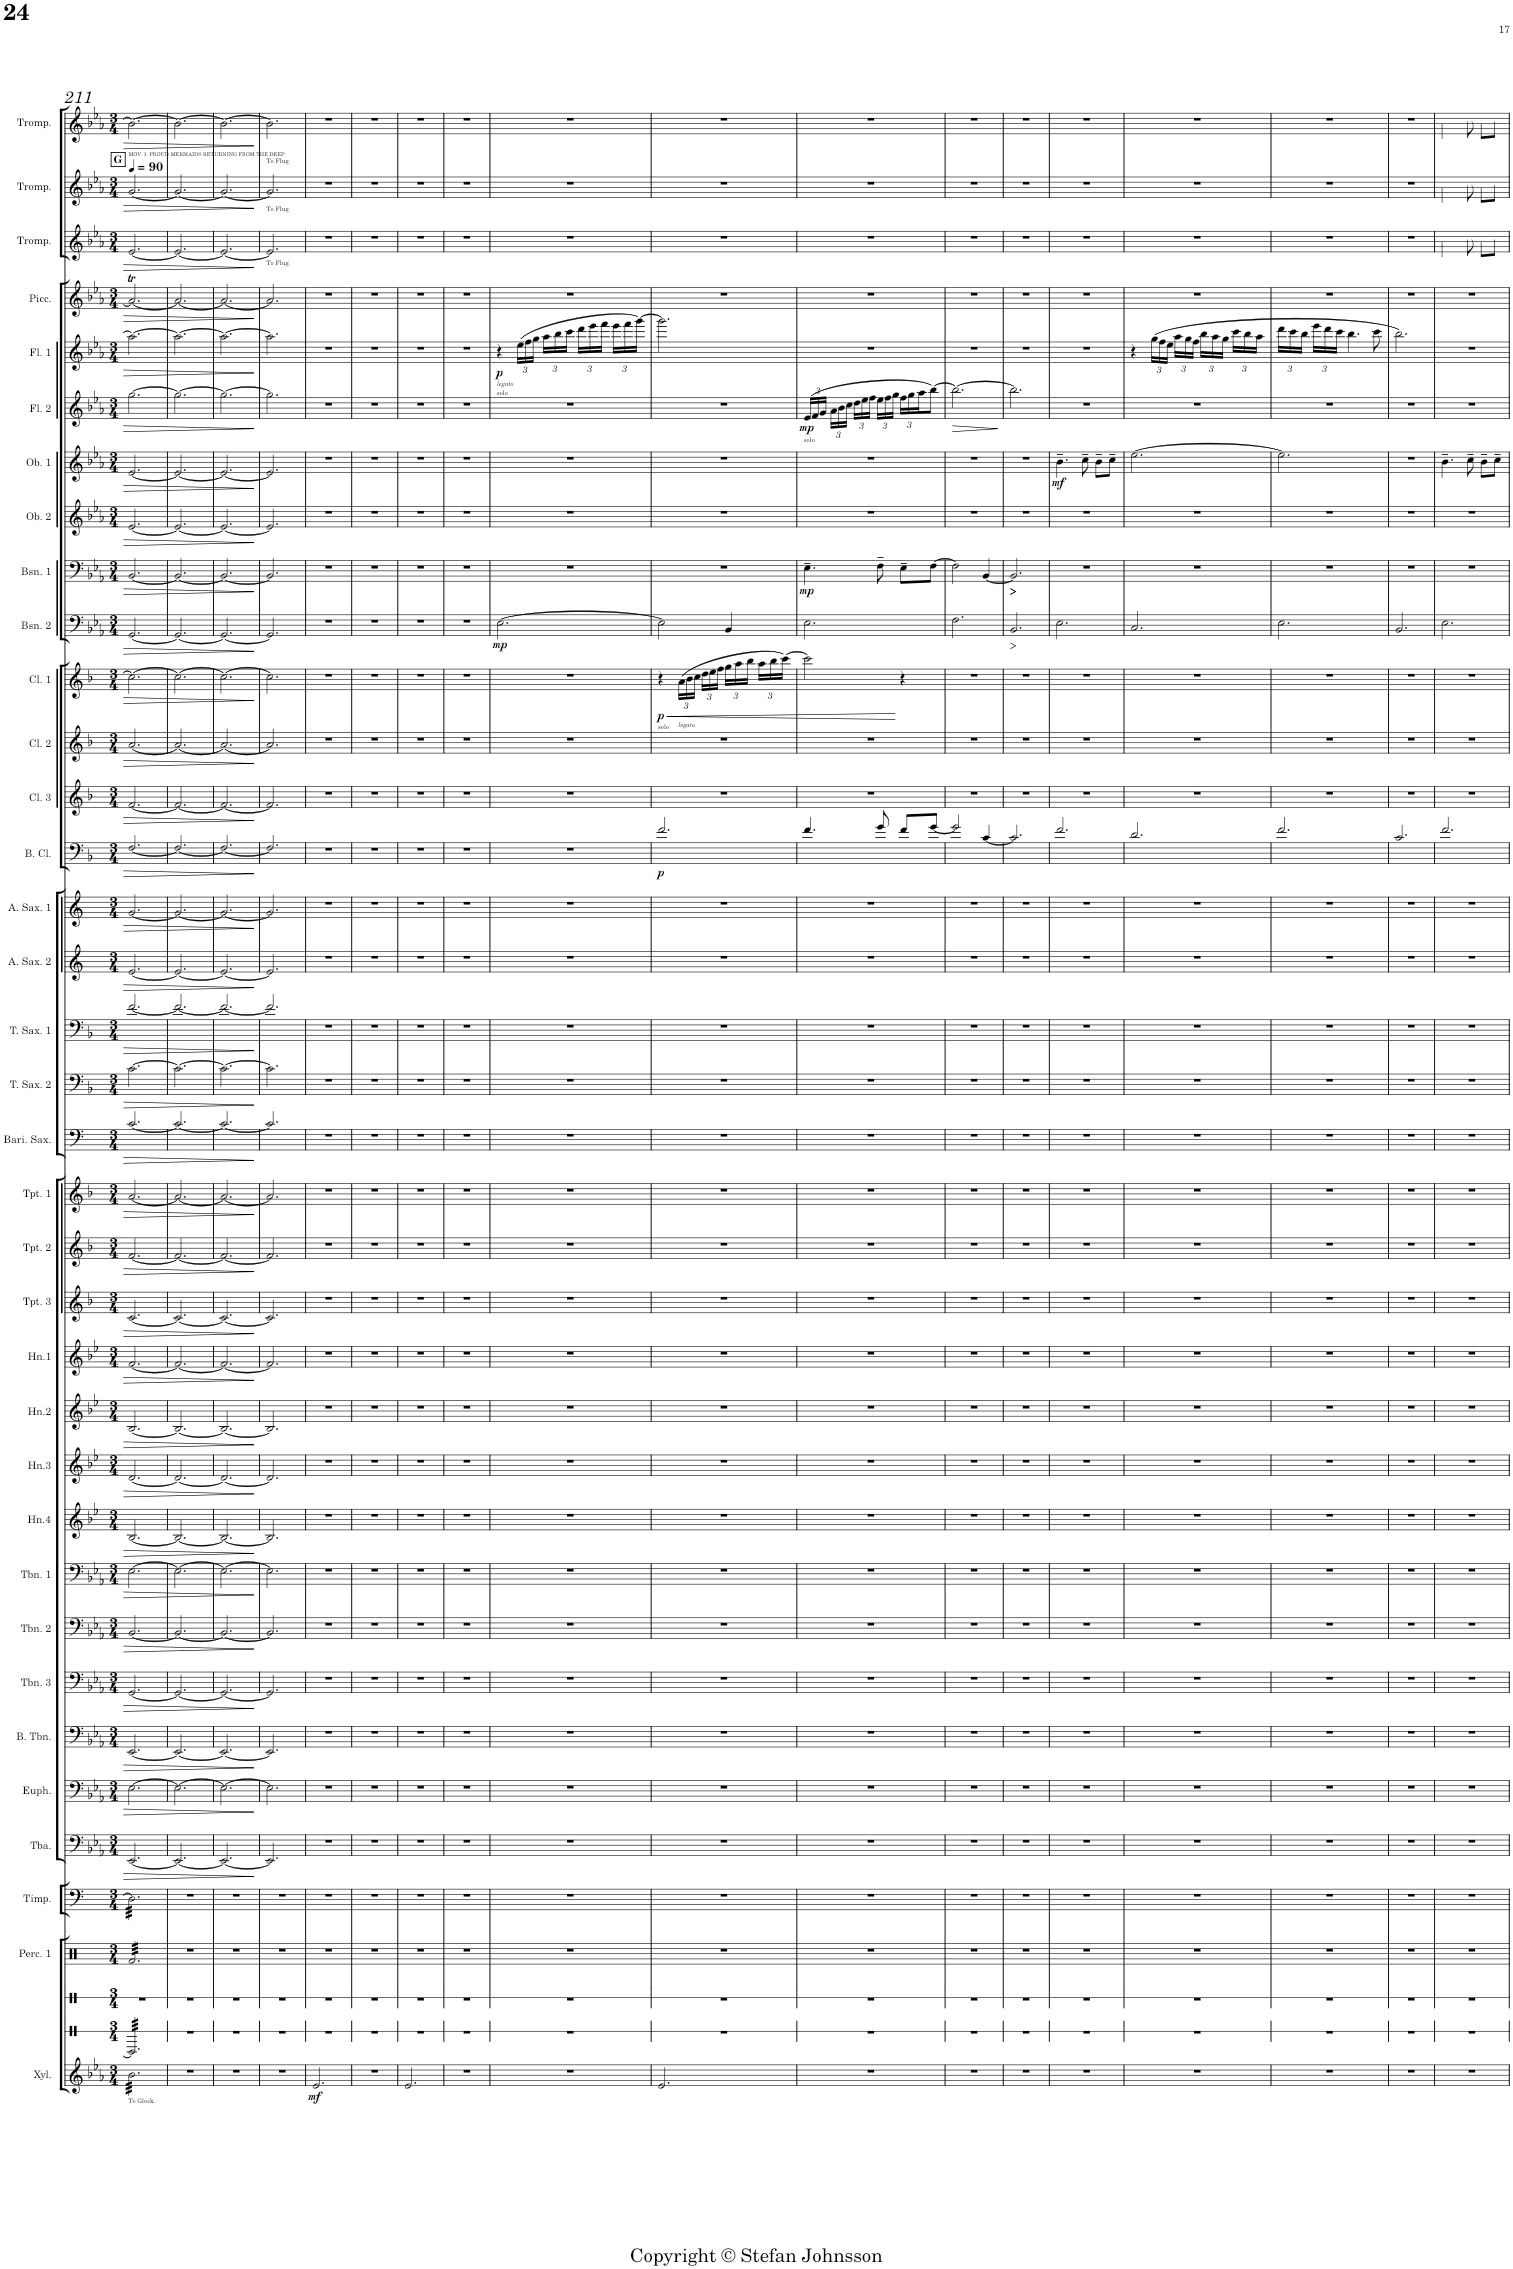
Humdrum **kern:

**kern	**dynam	**kern	**kern	**kern	**kern	**kern	**kern	**kern	**kern	**kern	**kern	**kern	**kern	**kern	**kern	**kern	**kern	**kern	**kern	**kern	**kern	**kern	**kern	**kern	**dynam	**kern	**kern	**kern	**dynam	**kern	**dynam	**kern	**dynam	**kern	**kern	**dynam	**kern	**dynam	**kern	**dynam	**kern	**kern	**kern	**kern
*part37	*part37	*part36	*part35	*part34	*part33	*part32	*part31	*part30	*part29	*part28	*part27	*part26	*part25	*part24	*part23	*part22	*part21	*part20	*part19	*part18	*part17	*part16	*part15	*part14	*part14	*part13	*part12	*part11	*part11	*part10	*part10	*part9	*part9	*part8	*part7	*part7	*part6	*part6	*part5	*part5	*part4	*part3	*part2	*part1
*staff37	*staff37	*staff36	*staff35	*staff34	*staff33	*staff32	*staff31	*staff30	*staff29	*staff28	*staff27	*staff26	*staff25	*staff24	*staff23	*staff22	*staff21	*staff20	*staff19	*staff18	*staff17	*staff16	*staff15	*staff14	*staff14	*staff13	*staff12	*staff11	*staff11	*staff10	*staff10	*staff9	*staff9	*staff8	*staff7	*staff7	*staff6	*staff6	*staff5	*staff5	*staff4	*staff3	*staff2	*staff1
*I"Percussion 4	*	*I"Tam-tam	*I"Bass Drum	*I"Percussion 1	*I"Timpani	*I"Tuba	*I"Euphonium	*I"Bass Trombone	*I"Trombone 3	*I"Trombone 2	*I"Trombone 1	*I"Horn 4 in F	*I"Horn 3 in F	*I"Horn 2 in F	*I"Horn 1 in F	*I"Trumpet in Bb 3	*I"Trumpet in Bb 2	*I"Trumpet in Bb 1	*I"Baritone Saxophone	*I"Tenor Saxophone 2	*I"Tenor Saxophone 1	*I"Alto Saxophone 2	*I"Alto Saxophone 1	*I"Bass Clarinet in Bb	*	*I"Clarinet in Bb 3	*I"Clarinet in Bb 2	*I"Clarinet in Bb 1	*	*I"Bassoon 2	*	*I"Bassoon 1	*	*I"Oboe 2	*I"Oboe 1	*	*I"Flute 2	*	*I"Flute 1	*	*I"Piccolo	*I"Solo Trumpet 3 in C	*I"Solo Trumpet 2 in C	*I"Solo Trumpet 1 in C
*I'Perc. 4	*	*I'T.-t.	*I'B. D.	*I'Perc. 1	*I'Timp.	*I'Tba.	*I'Euph.	*I'B. Tbn.	*I'Tbn. 3	*I'Tbn. 2	*I'Tbn. 1	*I'Hn.4	*I'Hn.3	*I'Hn.2	*I'Hn.1	*I'Tpt. 3	*I'Tpt. 2	*I'Tpt. 1	*I'Bari. Sax.	*I'T. Sax. 2	*I'T. Sax. 1	*I'A. Sax. 2	*I'A. Sax. 1	*I'B. Cl.	*	*I'Cl. 3	*I'Cl. 2	*I'Cl. 1	*	*I'Bsn. 2	*	*I'Bsn. 1	*	*I'Ob. 2	*I'Ob. 1	*	*I'Fl. 2	*	*I'Fl. 1	*	*I'Picc.	*	*	*
!!LO:PB:g=z
*clefG2	*	*clefX	*clefX	*clefX	*clefF4	*clefF4	*clefF4	*clefF4	*clefF4	*clefF4	*clefF4	*clefG2	*clefG2	*clefG2	*clefG2	*clefG2	*clefG2	*clefG2	*clefF4	*clefF4	*clefF4	*clefG2	*clefG2	*clefF4	*	*clefG2	*clefG2	*clefG2	*	*clefF4	*	*clefF4	*	*clefG2	*clefG2	*	*clefG2	*	*clefG2	*	*clefG2	*clefG2	*clefG2	*clefG2
*Trd-7c-12	*	*	*Trd1c2	*	*	*	*	*	*	*	*	*Trd4c7	*Trd4c7	*Trd4c7	*Trd4c7	*Trd1c2	*Trd1c2	*Trd1c2	*Trd12c21	*Trd8c14	*Trd8c14	*Trd5c9	*Trd5c9	*Trd8c14	*	*Trd1c2	*Trd1c2	*Trd1c2	*	*	*	*	*	*	*	*	*	*	*	*	*Trd-7c-12	*	*	*
*k[b-e-a-]	*	*k[]	*k[]	*k[]	*k[]	*k[b-e-a-]	*k[b-e-a-]	*k[b-e-a-]	*k[b-e-a-]	*k[b-e-a-]	*k[b-e-a-]	*k[b-e-]	*k[b-e-]	*k[b-e-]	*k[b-e-]	*k[b-]	*k[b-]	*k[b-]	*k[]	*k[b-]	*k[b-]	*k[]	*k[]	*k[b-]	*	*k[b-]	*k[b-]	*k[b-]	*	*k[b-e-a-]	*	*k[b-e-a-]	*	*k[b-e-a-]	*k[b-e-a-]	*	*k[b-e-a-]	*	*k[b-e-a-]	*	*k[b-e-a-]	*k[b-e-a-]	*k[b-e-a-]	*k[b-e-a-]
*E-:	*	*	*	*	*	*E-:	*E-:	*E-:	*E-:	*E-:	*E-:	*B-:	*B-:	*B-:	*B-:	*F:	*F:	*F:	*C:	*F:	*F:	*C:	*C:	*F:	*	*F:	*F:	*F:	*	*E-:	*	*E-:	*	*E-:	*E-:	*	*E-:	*	*E-:	*	*E-:	*E-:	*E-:	*E-:
*M3/4	*	*M3/4	*M3/4	*M3/4	*M3/4	*M3/4	*M3/4	*M3/4	*M3/4	*M3/4	*M3/4	*M3/4	*M3/4	*M3/4	*M3/4	*M3/4	*M3/4	*M3/4	*M3/4	*M3/4	*M3/4	*M3/4	*M3/4	*M3/4	*	*M3/4	*M3/4	*M3/4	*	*M3/4	*	*M3/4	*	*M3/4	*M3/4	*	*M3/4	*	*M3/4	*	*M3/4	*M3/4	*M3/4	*M3/4
*MM90	*	*MM90	*MM90	*MM90	*MM90	*MM90	*MM90	*MM90	*MM90	*MM90	*MM90	*MM90	*MM90	*MM90	*MM90	*MM90	*MM90	*MM90	*MM90	*MM90	*MM90	*MM90	*MM90	*MM90	*	*MM90	*MM90	*MM90	*	*MM90	*	*MM90	*	*MM90	*MM90	*	*MM90	*	*MM90	*	*MM90	*MM90	*MM90	*MM90
!!LO:REH:place=s1:b:B:cj:t=G
=211	=211	=211	=211	=211	=211	=211	=211	=211	=211	=211	=211	=211	=211	=211	=211	=211	=211	=211	=211	=211	=211	=211	=211	=211	=211	=211	=211	=211	=211	=211	=211	=211	=211	=211	=211	=211	=211	=211	=211	=211	=211	=211	=211	=211
!	!	!	!	!	!	!	!	!	!	!	!	!	!	!	!	!	!	!	!	!	!	!	!	!	!	!	!	!	!	!	!	!	!	!	!	!	!	!	!	!	!	!	!	!LO:TX:b:t=MOV. 3&colon; PROUD MERMAIDS RETURNING FROM THE DEEP
!LO:TX:b:t=To Glock.	!	!	!	!	!	!	!	!	!	!	!	!	!	!	!	!	!	!	!	!	!	!	!	!	!	!	!	!	!	!	!	!	!	!	!	!	!	!	!	!	!	!	!	!
*tremolo	*	*	*	*	*	*	*	*	*	*	*	*	*	*	*	*	*	*	*	*	*	*	*	*	*	*	*	*	*	*	*	*	*	*	*	*	*	*	*	*	*	*	*	*
*	*	*tremolo	*	*	*	*	*	*	*	*	*	*	*	*	*	*	*	*	*	*	*	*	*	*	*	*	*	*	*	*	*	*	*	*	*	*	*	*	*	*	*	*	*	*
*	*	*	*	*tremolo	*	*	*	*	*	*	*	*	*	*	*	*	*	*	*	*	*	*	*	*	*	*	*	*	*	*	*	*	*	*	*	*	*	*	*	*	*	*	*	*
*	*	*	*	*	*tremolo	*	*	*	*	*	*	*	*	*	*	*	*	*	*	*	*	*	*	*	*	*	*	*	*	*	*	*	*	*	*	*	*	*	*	*	*	*	*	*
32b-\LLL	.	32e/]LLL	2.r	32f/LLL	32D\]LLL	[<2.EE-/	[>2.E-\	[<2.EE-/	[<2.GG/	[<2.BB-/	[>2.E-\	[<2.B-/	[<2.d/	[<2.B-/	[<2.f/	[<2.c/	[<2.f/	[<2.a/	[<2.c/	[>2.c\	[<2.f/	[<2.e/	[<2.g/	[<2.F/	.	[<2.f/	[<2.a/	2.cc\_	.	[<2.GG/	.	[<2.BB-/	.	[<2.e-/	[<2.e-/	.	[>2.gg\	.	2.aa#\_	.	2.a#t/_	[<2.e-/	[<2.g/	2.b-\_
32b-\	.	32e/	.	32f/	32D\	.	.	.	.	.	.	.	.	.	.	.	.	.	.	.	.	.	.	.	.	.	.	.	.	.	.	.	.	.	.	.	.	.	.	.	.	.	.	.
32b-\	.	32e/	.	32f/	32D\	.	.	.	.	.	.	.	.	.	.	.	.	.	.	.	.	.	.	.	.	.	.	.	.	.	.	.	.	.	.	.	.	.	.	.	.	.	.	.
32b-\	.	32e/	.	32f/	32D\	.	.	.	.	.	.	.	.	.	.	.	.	.	.	.	.	.	.	.	.	.	.	.	.	.	.	.	.	.	.	.	.	.	.	.	.	.	.	.
32b-\	.	32e/	.	32f/	32D\	.	.	.	.	.	.	.	.	.	.	.	.	.	.	.	.	.	.	.	.	.	.	.	.	.	.	.	.	.	.	.	.	.	.	.	.	.	.	.
32b-\	.	32e/	.	32f/	32D\	.	.	.	.	.	.	.	.	.	.	.	.	.	.	.	.	.	.	.	.	.	.	.	.	.	.	.	.	.	.	.	.	.	.	.	.	.	.	.
32b-\	.	32e/	.	32f/	32D\	.	.	.	.	.	.	.	.	.	.	.	.	.	.	.	.	.	.	.	.	.	.	.	.	.	.	.	.	.	.	.	.	.	.	.	.	.	.	.
32b-\	.	32e/	.	32f/	32D\	.	.	.	.	.	.	.	.	.	.	.	.	.	.	.	.	.	.	.	.	.	.	.	.	.	.	.	.	.	.	.	.	.	.	.	.	.	.	.
32b-\	.	32e/	.	32f/	32D\	.	.	.	.	.	.	.	.	.	.	.	.	.	.	.	.	.	.	.	.	.	.	.	.	.	.	.	.	.	.	.	.	.	.	.	.	.	.	.
32b-\	.	32e/	.	32f/	32D\	.	.	.	.	.	.	.	.	.	.	.	.	.	.	.	.	.	.	.	.	.	.	.	.	.	.	.	.	.	.	.	.	.	.	.	.	.	.	.
32b-\	.	32e/	.	32f/	32D\	.	.	.	.	.	.	.	.	.	.	.	.	.	.	.	.	.	.	.	.	.	.	.	.	.	.	.	.	.	.	.	.	.	.	.	.	.	.	.
32b-\	.	32e/	.	32f/	32D\	.	.	.	.	.	.	.	.	.	.	.	.	.	.	.	.	.	.	.	.	.	.	.	.	.	.	.	.	.	.	.	.	.	.	.	.	.	.	.
32b-\	.	32e/	.	32f/	32D\	.	.	.	.	.	.	.	.	.	.	.	.	.	.	.	.	.	.	.	.	.	.	.	.	.	.	.	.	.	.	.	.	.	.	.	.	.	.	.
32b-\	.	32e/	.	32f/	32D\	.	.	.	.	.	.	.	.	.	.	.	.	.	.	.	.	.	.	.	.	.	.	.	.	.	.	.	.	.	.	.	.	.	.	.	.	.	.	.
32b-\	.	32e/	.	32f/	32D\	.	.	.	.	.	.	.	.	.	.	.	.	.	.	.	.	.	.	.	.	.	.	.	.	.	.	.	.	.	.	.	.	.	.	.	.	.	.	.
32b-\	.	32e/	.	32f/	32D\	.	.	.	.	.	.	.	.	.	.	.	.	.	.	.	.	.	.	.	.	.	.	.	.	.	.	.	.	.	.	.	.	.	.	.	.	.	.	.
32b-\	.	32e/	.	32f/	32D\	.	.	.	.	.	.	.	.	.	.	.	.	.	.	.	.	.	.	.	.	.	.	.	.	.	.	.	.	.	.	.	.	.	.	.	.	.	.	.
32b-\	.	32e/	.	32f/	32D\	.	.	.	.	.	.	.	.	.	.	.	.	.	.	.	.	.	.	.	.	.	.	.	.	.	.	.	.	.	.	.	.	.	.	.	.	.	.	.
32b-\	.	32e/	.	32f/	32D\	.	.	.	.	.	.	.	.	.	.	.	.	.	.	.	.	.	.	.	.	.	.	.	.	.	.	.	.	.	.	.	.	.	.	.	.	.	.	.
32b-\	.	32e/	.	32f/	32D\	.	.	.	.	.	.	.	.	.	.	.	.	.	.	.	.	.	.	.	.	.	.	.	.	.	.	.	.	.	.	.	.	.	.	.	.	.	.	.
32b-\	.	32e/	.	32f/	32D\	.	.	.	.	.	.	.	.	.	.	.	.	.	.	.	.	.	.	.	.	.	.	.	.	.	.	.	.	.	.	.	.	.	.	.	.	.	.	.
32b-\	.	32e/	.	32f/	32D\	.	.	.	.	.	.	.	.	.	.	.	.	.	.	.	.	.	.	.	.	.	.	.	.	.	.	.	.	.	.	.	.	.	.	.	.	.	.	.
32b-\	.	32e/	.	32f/	32D\	.	.	.	.	.	.	.	.	.	.	.	.	.	.	.	.	.	.	.	.	.	.	.	.	.	.	.	.	.	.	.	.	.	.	.	.	.	.	.
32b-\JJJ	.	32e/JJJ	.	32f/JJJ	32D\JJJ	.	.	.	.	.	.	.	.	.	.	.	.	.	.	.	.	.	.	.	.	.	.	.	.	.	.	.	.	.	.	.	.	.	.	.	.	.	.	.
*	*	*	*	*	*Xtremolo	*	*	*	*	*	*	*	*	*	*	*	*	*	*	*	*	*	*	*	*	*	*	*	*	*	*	*	*	*	*	*	*	*	*	*	*	*	*	*
*	*	*	*	*Xtremolo	*	*	*	*	*	*	*	*	*	*	*	*	*	*	*	*	*	*	*	*	*	*	*	*	*	*	*	*	*	*	*	*	*	*	*	*	*	*	*	*
*	*	*Xtremolo	*	*	*	*	*	*	*	*	*	*	*	*	*	*	*	*	*	*	*	*	*	*	*	*	*	*	*	*	*	*	*	*	*	*	*	*	*	*	*	*	*	*
*Xtremolo	*	*	*	*	*	*	*	*	*	*	*	*	*	*	*	*	*	*	*	*	*	*	*	*	*	*	*	*	*	*	*	*	*	*	*	*	*	*	*	*	*	*	*	*
=212	=212	=212	=212	=212	=212	=212	=212	=212	=212	=212	=212	=212	=212	=212	=212	=212	=212	=212	=212	=212	=212	=212	=212	=212	=212	=212	=212	=212	=212	=212	=212	=212	=212	=212	=212	=212	=212	=212	=212	=212	=212	=212	=212	=212
2.r	.	2.r	2.r	2.r	2.r	2.EE-/_	2.E-\_	2.EE-/_	2.GG/_	2.BB-/_	2.E-\_	2.B-/_	2.d/_	2.B-/_	2.f/_	2.c/_	2.f/_	2.a/_	2.c/_	2.c\_	2.f/_	2.e/_	2.g/_	2.F/_	.	2.f/_	2.a/_	2.cc\_	.	2.GG/_	.	2.BB-/_	.	2.e-/_	2.e-/_	.	2.gg\_	.	2.aa#\_	.	2.a#/_	2.e-/_	2.g/_	2.b-\_
=213	=213	=213	=213	=213	=213	=213	=213	=213	=213	=213	=213	=213	=213	=213	=213	=213	=213	=213	=213	=213	=213	=213	=213	=213	=213	=213	=213	=213	=213	=213	=213	=213	=213	=213	=213	=213	=213	=213	=213	=213	=213	=213	=213	=213
2.r	.	2.r	2.r	2.r	2.r	2.EE-/_	2.E-\_	2.EE-/_	2.GG/_	2.BB-/_	2.E-\_	2.B-/_	2.d/_	2.B-/_	2.f/_	2.c/_	2.f/_	2.a/_	2.c/_	2.c\_	2.f/_	2.e/_	2.g/_	2.F/_	.	2.f/_	2.a/_	2.cc\_	.	2.GG/_	.	2.BB-/_	.	2.e-/_	2.e-/_	.	2.gg\_	.	2.aa#\_	.	2.a#/_	2.e-/_	2.g/_	2.b-\_
=214	=214	=214	=214	=214	=214	=214	=214	=214	=214	=214	=214	=214	=214	=214	=214	=214	=214	=214	=214	=214	=214	=214	=214	=214	=214	=214	=214	=214	=214	=214	=214	=214	=214	=214	=214	=214	=214	=214	=214	=214	=214	=214	=214	=214
!	!	!	!	!	!	!	!	!	!	!	!	!	!	!	!	!	!	!	!	!	!	!	!	!	!	!	!	!	!	!	!	!	!	!	!	!	!	!	!	!	!	!	!	!LO:TX:b:t=To Flug.
!	!	!	!	!	!	!	!	!	!	!	!	!	!	!	!	!	!	!	!	!	!	!	!	!	!	!	!	!	!	!	!	!	!	!	!	!	!	!	!	!	!	!	!LO:TX:b:t=To Flug.	!
!	!	!	!	!	!	!	!	!	!	!	!	!	!	!	!	!	!	!	!	!	!	!	!	!	!	!	!	!	!	!	!	!	!	!	!	!	!	!	!	!	!	!LO:TX:b:t=To Flug.	!	!
2.r	.	2.r	2.r	2.r	2.r	2.EE-/]	2.E-\]	2.EE-/]	2.GG/]	2.BB-/]	2.E-\]	2.B-/]	2.d/]	2.B-/]	2.f/]	2.c/]	2.f/]	2.a/]	2.c/]	2.c\]	2.f/]	2.e/]	2.g/]	2.F/]	.	2.f/]	2.a/]	2.cc\]	.	2.GG/]	.	2.BB-/]	.	2.e-/]	2.e-/]	.	2.gg\]	.	2.aa#\]	.	2.a#/]	2.e-/]	2.g/]	2.b-\]
=215	=215	=215	=215	=215	=215	=215	=215	=215	=215	=215	=215	=215	=215	=215	=215	=215	=215	=215	=215	=215	=215	=215	=215	=215	=215	=215	=215	=215	=215	=215	=215	=215	=215	=215	=215	=215	=215	=215	=215	=215	=215	=215	=215	=215
!	!LO:DY:b	!	!	!	!	!	!	!	!	!	!	!	!	!	!	!	!	!	!	!	!	!	!	!	!	!	!	!	!	!	!	!	!	!	!	!	!	!	!	!	!	!	!	!
2.e-/	mf	2.r	2.r	2.r	2.r	2.r	2.r	2.r	2.r	2.r	2.r	2.r	2.r	2.r	2.r	2.r	2.r	2.r	2.r	2.r	2.r	2.r	2.r	2.r	.	2.r	2.r	2.r	.	2.r	.	2.r	.	2.r	2.r	.	2.r	.	2.r	.	2.r	2.r	2.r	2.r
=216	=216	=216	=216	=216	=216	=216	=216	=216	=216	=216	=216	=216	=216	=216	=216	=216	=216	=216	=216	=216	=216	=216	=216	=216	=216	=216	=216	=216	=216	=216	=216	=216	=216	=216	=216	=216	=216	=216	=216	=216	=216	=216	=216	=216
2.r	.	2.r	2.r	2.r	2.r	2.r	2.r	2.r	2.r	2.r	2.r	2.r	2.r	2.r	2.r	2.r	2.r	2.r	2.r	2.r	2.r	2.r	2.r	2.r	.	2.r	2.r	2.r	.	2.r	.	2.r	.	2.r	2.r	.	2.r	.	2.r	.	2.r	2.r	2.r	2.r
=217	=217	=217	=217	=217	=217	=217	=217	=217	=217	=217	=217	=217	=217	=217	=217	=217	=217	=217	=217	=217	=217	=217	=217	=217	=217	=217	=217	=217	=217	=217	=217	=217	=217	=217	=217	=217	=217	=217	=217	=217	=217	=217	=217	=217
2.e-/	.	2.r	2.r	2.r	2.r	2.r	2.r	2.r	2.r	2.r	2.r	2.r	2.r	2.r	2.r	2.r	2.r	2.r	2.r	2.r	2.r	2.r	2.r	2.r	.	2.r	2.r	2.r	.	2.r	.	2.r	.	2.r	2.r	.	2.r	.	2.r	.	2.r	2.r	2.r	2.r
=218	=218	=218	=218	=218	=218	=218	=218	=218	=218	=218	=218	=218	=218	=218	=218	=218	=218	=218	=218	=218	=218	=218	=218	=218	=218	=218	=218	=218	=218	=218	=218	=218	=218	=218	=218	=218	=218	=218	=218	=218	=218	=218	=218	=218
2.r	.	2.r	2.r	2.r	2.r	2.r	2.r	2.r	2.r	2.r	2.r	2.r	2.r	2.r	2.r	2.r	2.r	2.r	2.r	2.r	2.r	2.r	2.r	2.r	.	2.r	2.r	2.r	.	2.r	.	2.r	.	2.r	2.r	.	2.r	.	2.r	.	2.r	2.r	2.r	2.r
=219	=219	=219	=219	=219	=219	=219	=219	=219	=219	=219	=219	=219	=219	=219	=219	=219	=219	=219	=219	=219	=219	=219	=219	=219	=219	=219	=219	=219	=219	=219	=219	=219	=219	=219	=219	=219	=219	=219	=219	=219	=219	=219	=219	=219
!	!	!	!	!	!	!	!	!	!	!	!	!	!	!	!	!	!	!	!	!	!	!	!	!	!	!	!	!	!	!	!	!	!	!	!	!	!	!	!LO:TX:b:i:t=legato	!	!	!	!	!
!	!	!	!	!	!	!	!	!	!	!	!	!	!	!	!	!	!	!	!	!	!	!	!	!	!	!	!	!	!	!	!	!	!	!	!	!	!	!	!LO:TX:b:t=solo	!	!	!	!	!
!	!	!	!	!	!	!	!	!	!	!	!	!	!	!	!	!	!	!	!	!	!	!	!	!	!	!	!	!	!	!	!LO:DY:b	!	!	!	!	!	!	!	!	!LO:DY:b	!	!	!	!
2.r	.	2.r	2.r	2.r	2.r	2.r	2.r	2.r	2.r	2.r	2.r	2.r	2.r	2.r	2.r	2.r	2.r	2.r	2.r	2.r	2.r	2.r	2.r	2.r	.	2.r	2.r	2.r	.	[>2.E-\	mp	2.r	.	2.r	2.r	.	2.r	.	4r	p	2.r	2.r	2.r	2.r
*	*	*	*	*	*	*	*	*	*	*	*	*	*	*	*	*	*	*	*	*	*	*	*	*	*	*	*	*	*	*	*	*	*	*	*	*	*	*	*Xbrackettup	*	*	*	*	*
.	.	.	.	.	.	.	.	.	.	.	.	.	.	.	.	.	.	.	.	.	.	.	.	.	.	.	.	.	.	.	.	.	.	.	.	.	.	.	(24ee-\LL	.	.	.	.	.
.	.	.	.	.	.	.	.	.	.	.	.	.	.	.	.	.	.	.	.	.	.	.	.	.	.	.	.	.	.	.	.	.	.	.	.	.	.	.	24ff\	.	.	.	.	.
.	.	.	.	.	.	.	.	.	.	.	.	.	.	.	.	.	.	.	.	.	.	.	.	.	.	.	.	.	.	.	.	.	.	.	.	.	.	.	24gg\JJ	.	.	.	.	.
.	.	.	.	.	.	.	.	.	.	.	.	.	.	.	.	.	.	.	.	.	.	.	.	.	.	.	.	.	.	.	.	.	.	.	.	.	.	.	24aa-\LL	.	.	.	.	.
.	.	.	.	.	.	.	.	.	.	.	.	.	.	.	.	.	.	.	.	.	.	.	.	.	.	.	.	.	.	.	.	.	.	.	.	.	.	.	24bb-\	.	.	.	.	.
.	.	.	.	.	.	.	.	.	.	.	.	.	.	.	.	.	.	.	.	.	.	.	.	.	.	.	.	.	.	.	.	.	.	.	.	.	.	.	24ccc\JJ	.	.	.	.	.
.	.	.	.	.	.	.	.	.	.	.	.	.	.	.	.	.	.	.	.	.	.	.	.	.	.	.	.	.	.	.	.	.	.	.	.	.	.	.	24ddd\LL	.	.	.	.	.
.	.	.	.	.	.	.	.	.	.	.	.	.	.	.	.	.	.	.	.	.	.	.	.	.	.	.	.	.	.	.	.	.	.	.	.	.	.	.	24eee-\	.	.	.	.	.
.	.	.	.	.	.	.	.	.	.	.	.	.	.	.	.	.	.	.	.	.	.	.	.	.	.	.	.	.	.	.	.	.	.	.	.	.	.	.	24fff\JJ	.	.	.	.	.
.	.	.	.	.	.	.	.	.	.	.	.	.	.	.	.	.	.	.	.	.	.	.	.	.	.	.	.	.	.	.	.	.	.	.	.	.	.	.	24eee-\LL	.	.	.	.	.
.	.	.	.	.	.	.	.	.	.	.	.	.	.	.	.	.	.	.	.	.	.	.	.	.	.	.	.	.	.	.	.	.	.	.	.	.	.	.	24fff\	.	.	.	.	.
.	.	.	.	.	.	.	.	.	.	.	.	.	.	.	.	.	.	.	.	.	.	.	.	.	.	.	.	.	.	.	.	.	.	.	.	.	.	.	[>24ggg\JJ)	.	.	.	.	.
=220	=220	=220	=220	=220	=220	=220	=220	=220	=220	=220	=220	=220	=220	=220	=220	=220	=220	=220	=220	=220	=220	=220	=220	=220	=220	=220	=220	=220	=220	=220	=220	=220	=220	=220	=220	=220	=220	=220	=220	=220	=220	=220	=220	=220
!	!	!	!	!	!	!	!	!	!	!	!	!	!	!	!	!	!	!	!	!	!	!	!	!	!	!	!	!LO:TX:b:t=solo	!	!	!	!	!	!	!	!	!	!	!	!	!	!	!	!
!	!	!	!	!	!	!	!	!	!	!	!	!	!	!	!	!	!	!	!	!	!	!	!	!	!LO:DY:b	!	!	!	!LO:DY:b	!	!	!	!	!	!	!	!	!	!	!	!	!	!	!
2.e-/	.	2.r	2.r	2.r	2.r	2.r	2.r	2.r	2.r	2.r	2.r	2.r	2.r	2.r	2.r	2.r	2.r	2.r	2.r	2.r	2.r	2.r	2.r	2.f/	p	2.r	2.r	4r	p	2E-\]	.	2.r	.	2.r	2.r	.	2.r	.	2.ggg\]	.	2.r	2.r	2.r	2.r
*	*	*	*	*	*	*	*	*	*	*	*	*	*	*	*	*	*	*	*	*	*	*	*	*	*	*	*	*Xbrackettup	*	*	*	*	*	*	*	*	*	*	*	*	*	*	*	*
!	!	!	!	!	!	!	!	!	!	!	!	!	!	!	!	!	!	!	!	!	!	!	!	!	!	!	!	!LO:TX:b:i:t=legato	!	!	!	!	!	!	!	!	!	!	!	!	!	!	!	!
.	.	.	.	.	.	.	.	.	.	.	.	.	.	.	.	.	.	.	.	.	.	.	.	.	.	.	.	(24a\LL	.	.	.	.	.	.	.	.	.	.	.	.	.	.	.	.
.	.	.	.	.	.	.	.	.	.	.	.	.	.	.	.	.	.	.	.	.	.	.	.	.	.	.	.	24b-\	.	.	.	.	.	.	.	.	.	.	.	.	.	.	.	.
.	.	.	.	.	.	.	.	.	.	.	.	.	.	.	.	.	.	.	.	.	.	.	.	.	.	.	.	24cc\JJ	.	.	.	.	.	.	.	.	.	.	.	.	.	.	.	.
.	.	.	.	.	.	.	.	.	.	.	.	.	.	.	.	.	.	.	.	.	.	.	.	.	.	.	.	24dd\LL	.	.	.	.	.	.	.	.	.	.	.	.	.	.	.	.
.	.	.	.	.	.	.	.	.	.	.	.	.	.	.	.	.	.	.	.	.	.	.	.	.	.	.	.	24ee\	.	.	.	.	.	.	.	.	.	.	.	.	.	.	.	.
.	.	.	.	.	.	.	.	.	.	.	.	.	.	.	.	.	.	.	.	.	.	.	.	.	.	.	.	24ff\JJ	.	.	.	.	.	.	.	.	.	.	.	.	.	.	.	.
.	.	.	.	.	.	.	.	.	.	.	.	.	.	.	.	.	.	.	.	.	.	.	.	.	.	.	.	24gg\LL	.	4BB-/	.	.	.	.	.	.	.	.	.	.	.	.	.	.
.	.	.	.	.	.	.	.	.	.	.	.	.	.	.	.	.	.	.	.	.	.	.	.	.	.	.	.	24aa\	.	.	.	.	.	.	.	.	.	.	.	.	.	.	.	.
.	.	.	.	.	.	.	.	.	.	.	.	.	.	.	.	.	.	.	.	.	.	.	.	.	.	.	.	24bb-\JJ	.	.	.	.	.	.	.	.	.	.	.	.	.	.	.	.
.	.	.	.	.	.	.	.	.	.	.	.	.	.	.	.	.	.	.	.	.	.	.	.	.	.	.	.	24aa\LL	.	.	.	.	.	.	.	.	.	.	.	.	.	.	.	.
.	.	.	.	.	.	.	.	.	.	.	.	.	.	.	.	.	.	.	.	.	.	.	.	.	.	.	.	24bb-\	.	.	.	.	.	.	.	.	.	.	.	.	.	.	.	.
.	.	.	.	.	.	.	.	.	.	.	.	.	.	.	.	.	.	.	.	.	.	.	.	.	.	.	.	[>24ccc\JJ)	.	.	.	.	.	.	.	.	.	.	.	.	.	.	.	.
=221	=221	=221	=221	=221	=221	=221	=221	=221	=221	=221	=221	=221	=221	=221	=221	=221	=221	=221	=221	=221	=221	=221	=221	=221	=221	=221	=221	=221	=221	=221	=221	=221	=221	=221	=221	=221	=221	=221	=221	=221	=221	=221	=221	=221
*	*	*	*	*	*	*	*	*	*	*	*	*	*	*	*	*	*	*	*	*	*	*	*	*	*	*	*	*	*	*	*	*	*	*	*	*	*Xbrackettup	*	*	*	*	*	*	*
!	!	!	!	!	!	!	!	!	!	!	!	!	!	!	!	!	!	!	!	!	!	!	!	!	!	!	!	!	!	!	!	!	!	!	!	!	!LO:TX:b:t=solo	!	!	!	!	!	!	!
!	!	!	!	!	!	!	!	!	!	!	!	!	!	!	!	!	!	!	!	!	!	!	!	!	!	!	!	!	!	!	!	!	!LO:DY:b	!	!	!	!	!LO:DY:b	!	!	!	!	!	!
2.r	.	2.r	2.r	2.r	2.r	2.r	2.r	2.r	2.r	2.r	2.r	2.r	2.r	2.r	2.r	2.r	2.r	2.r	2.r	2.r	2.r	2.r	2.r	4.f/	.	2.r	2.r	2ccc\]	.	2.E-\	.	4.E-~\	mp	2.r	2.r	.	(24e-/LL	mp	2.r	.	2.r	2.r	2.r	2.r
.	.	.	.	.	.	.	.	.	.	.	.	.	.	.	.	.	.	.	.	.	.	.	.	.	.	.	.	.	.	.	.	.	.	.	.	.	24f/	.	.	.	.	.	.	.
.	.	.	.	.	.	.	.	.	.	.	.	.	.	.	.	.	.	.	.	.	.	.	.	.	.	.	.	.	.	.	.	.	.	.	.	.	24g/JJ	.	.	.	.	.	.	.
.	.	.	.	.	.	.	.	.	.	.	.	.	.	.	.	.	.	.	.	.	.	.	.	.	.	.	.	.	.	.	.	.	.	.	.	.	24a-\LL	.	.	.	.	.	.	.
.	.	.	.	.	.	.	.	.	.	.	.	.	.	.	.	.	.	.	.	.	.	.	.	.	.	.	.	.	.	.	.	.	.	.	.	.	24b-\	.	.	.	.	.	.	.
.	.	.	.	.	.	.	.	.	.	.	.	.	.	.	.	.	.	.	.	.	.	.	.	.	.	.	.	.	.	.	.	.	.	.	.	.	24cc\JJ	.	.	.	.	.	.	.
.	.	.	.	.	.	.	.	.	.	.	.	.	.	.	.	.	.	.	.	.	.	.	.	.	.	.	.	.	.	.	.	.	.	.	.	.	24dd\LL	.	.	.	.	.	.	.
.	.	.	.	.	.	.	.	.	.	.	.	.	.	.	.	.	.	.	.	.	.	.	.	.	.	.	.	.	.	.	.	.	.	.	.	.	24ee-\	.	.	.	.	.	.	.
.	.	.	.	.	.	.	.	.	.	.	.	.	.	.	.	.	.	.	.	.	.	.	.	.	.	.	.	.	.	.	.	.	.	.	.	.	24ff\JJ	.	.	.	.	.	.	.
.	.	.	.	.	.	.	.	.	.	.	.	.	.	.	.	.	.	.	.	.	.	.	.	8g/	.	.	.	.	.	.	.	8F~\	.	.	.	.	24ee-\LL	.	.	.	.	.	.	.
.	.	.	.	.	.	.	.	.	.	.	.	.	.	.	.	.	.	.	.	.	.	.	.	.	.	.	.	.	.	.	.	.	.	.	.	.	24ff\	.	.	.	.	.	.	.
.	.	.	.	.	.	.	.	.	.	.	.	.	.	.	.	.	.	.	.	.	.	.	.	.	.	.	.	.	.	.	.	.	.	.	.	.	24gg\JJ	.	.	.	.	.	.	.
.	.	.	.	.	.	.	.	.	.	.	.	.	.	.	.	.	.	.	.	.	.	.	.	8f/L	.	.	.	4r	.	.	.	8E-~\L	.	.	.	.	24ff\LL	.	.	.	.	.	.	.
.	.	.	.	.	.	.	.	.	.	.	.	.	.	.	.	.	.	.	.	.	.	.	.	.	.	.	.	.	.	.	.	.	.	.	.	.	24gg\	.	.	.	.	.	.	.
.	.	.	.	.	.	.	.	.	.	.	.	.	.	.	.	.	.	.	.	.	.	.	.	.	.	.	.	.	.	.	.	.	.	.	.	.	24aa-\J	.	.	.	.	.	.	.
.	.	.	.	.	.	.	.	.	.	.	.	.	.	.	.	.	.	.	.	.	.	.	.	[<8g/J	.	.	.	.	.	.	.	[>8F\J	.	.	.	.	[>8bb-\J)	.	.	.	.	.	.	.
=222	=222	=222	=222	=222	=222	=222	=222	=222	=222	=222	=222	=222	=222	=222	=222	=222	=222	=222	=222	=222	=222	=222	=222	=222	=222	=222	=222	=222	=222	=222	=222	=222	=222	=222	=222	=222	=222	=222	=222	=222	=222	=222	=222	=222
2.r	.	2.r	2.r	2.r	2.r	2.r	2.r	2.r	2.r	2.r	2.r	2.r	2.r	2.r	2.r	2.r	2.r	2.r	2.r	2.r	2.r	2.r	2.r	2g/]	.	2.r	2.r	2.r	.	2.F\	.	2F\]	.	2.r	2.r	.	2.bb-\_	.	2.r	.	2.r	2.r	2.r	2.r
.	.	.	.	.	.	.	.	.	.	.	.	.	.	.	.	.	.	.	.	.	.	.	.	[<4c/	.	.	.	.	.	.	.	[<4BB-/	.	.	.	.	.	.	.	.	.	.	.	.
=223	=223	=223	=223	=223	=223	=223	=223	=223	=223	=223	=223	=223	=223	=223	=223	=223	=223	=223	=223	=223	=223	=223	=223	=223	=223	=223	=223	=223	=223	=223	=223	=223	=223	=223	=223	=223	=223	=223	=223	=223	=223	=223	=223	=223
2.r	.	2.r	2.r	2.r	2.r	2.r	2.r	2.r	2.r	2.r	2.r	2.r	2.r	2.r	2.r	2.r	2.r	2.r	2.r	2.r	2.r	2.r	2.r	2.c/]	.	2.r	2.r	2.r	.	2.BB-/	.	2.BB-/]	.	2.r	2.r	.	2.bb-\]	.	2.r	.	2.r	2.r	2.r	2.r
=224	=224	=224	=224	=224	=224	=224	=224	=224	=224	=224	=224	=224	=224	=224	=224	=224	=224	=224	=224	=224	=224	=224	=224	=224	=224	=224	=224	=224	=224	=224	=224	=224	=224	=224	=224	=224	=224	=224	=224	=224	=224	=224	=224	=224
!	!	!	!	!	!	!	!	!	!	!	!	!	!	!	!	!	!	!	!	!	!	!	!	!	!	!	!	!	!	!	!	!	!	!	!	!LO:DY:b	!	!	!	!	!	!	!	!
2.r	.	2.r	2.r	2.r	2.r	2.r	2.r	2.r	2.r	2.r	2.r	2.r	2.r	2.r	2.r	2.r	2.r	2.r	2.r	2.r	2.r	2.r	2.r	2.f/	.	2.r	2.r	2.r	.	2.E-\	.	2.r	.	2.r	4.b-~\	mf	2.r	.	2.r	.	2.r	2.r	2.r	2.r
.	.	.	.	.	.	.	.	.	.	.	.	.	.	.	.	.	.	.	.	.	.	.	.	.	.	.	.	.	.	.	.	.	.	.	8cc~\	.	.	.	.	.	.	.	.	.
.	.	.	.	.	.	.	.	.	.	.	.	.	.	.	.	.	.	.	.	.	.	.	.	.	.	.	.	.	.	.	.	.	.	.	8b-~\L	.	.	.	.	.	.	.	.	.
.	.	.	.	.	.	.	.	.	.	.	.	.	.	.	.	.	.	.	.	.	.	.	.	.	.	.	.	.	.	.	.	.	.	.	8cc~\J	.	.	.	.	.	.	.	.	.
=225	=225	=225	=225	=225	=225	=225	=225	=225	=225	=225	=225	=225	=225	=225	=225	=225	=225	=225	=225	=225	=225	=225	=225	=225	=225	=225	=225	=225	=225	=225	=225	=225	=225	=225	=225	=225	=225	=225	=225	=225	=225	=225	=225	=225
2.r	.	2.r	2.r	2.r	2.r	2.r	2.r	2.r	2.r	2.r	2.r	2.r	2.r	2.r	2.r	2.r	2.r	2.r	2.r	2.r	2.r	2.r	2.r	2.d/	.	2.r	2.r	2.r	.	2.C/	.	2.r	.	2.r	[>2.ee-\	.	2.r	.	4r	.	2.r	2.r	2.r	2.r
.	.	.	.	.	.	.	.	.	.	.	.	.	.	.	.	.	.	.	.	.	.	.	.	.	.	.	.	.	.	.	.	.	.	.	.	.	.	.	(24gg\LL	.	.	.	.	.
.	.	.	.	.	.	.	.	.	.	.	.	.	.	.	.	.	.	.	.	.	.	.	.	.	.	.	.	.	.	.	.	.	.	.	.	.	.	.	24ff\	.	.	.	.	.
.	.	.	.	.	.	.	.	.	.	.	.	.	.	.	.	.	.	.	.	.	.	.	.	.	.	.	.	.	.	.	.	.	.	.	.	.	.	.	24ee-\JJ	.	.	.	.	.
.	.	.	.	.	.	.	.	.	.	.	.	.	.	.	.	.	.	.	.	.	.	.	.	.	.	.	.	.	.	.	.	.	.	.	.	.	.	.	24aa-\LL	.	.	.	.	.
.	.	.	.	.	.	.	.	.	.	.	.	.	.	.	.	.	.	.	.	.	.	.	.	.	.	.	.	.	.	.	.	.	.	.	.	.	.	.	24gg\	.	.	.	.	.
.	.	.	.	.	.	.	.	.	.	.	.	.	.	.	.	.	.	.	.	.	.	.	.	.	.	.	.	.	.	.	.	.	.	.	.	.	.	.	24ff\JJ	.	.	.	.	.
.	.	.	.	.	.	.	.	.	.	.	.	.	.	.	.	.	.	.	.	.	.	.	.	.	.	.	.	.	.	.	.	.	.	.	.	.	.	.	24bb-\LL	.	.	.	.	.
.	.	.	.	.	.	.	.	.	.	.	.	.	.	.	.	.	.	.	.	.	.	.	.	.	.	.	.	.	.	.	.	.	.	.	.	.	.	.	24aa-\	.	.	.	.	.
.	.	.	.	.	.	.	.	.	.	.	.	.	.	.	.	.	.	.	.	.	.	.	.	.	.	.	.	.	.	.	.	.	.	.	.	.	.	.	24gg\JJ	.	.	.	.	.
.	.	.	.	.	.	.	.	.	.	.	.	.	.	.	.	.	.	.	.	.	.	.	.	.	.	.	.	.	.	.	.	.	.	.	.	.	.	.	24ccc\LL	.	.	.	.	.
.	.	.	.	.	.	.	.	.	.	.	.	.	.	.	.	.	.	.	.	.	.	.	.	.	.	.	.	.	.	.	.	.	.	.	.	.	.	.	24bb-\	.	.	.	.	.
.	.	.	.	.	.	.	.	.	.	.	.	.	.	.	.	.	.	.	.	.	.	.	.	.	.	.	.	.	.	.	.	.	.	.	.	.	.	.	24aa-\JJ	.	.	.	.	.
=226	=226	=226	=226	=226	=226	=226	=226	=226	=226	=226	=226	=226	=226	=226	=226	=226	=226	=226	=226	=226	=226	=226	=226	=226	=226	=226	=226	=226	=226	=226	=226	=226	=226	=226	=226	=226	=226	=226	=226	=226	=226	=226	=226	=226
2.r	.	2.r	2.r	2.r	2.r	2.r	2.r	2.r	2.r	2.r	2.r	2.r	2.r	2.r	2.r	2.r	2.r	2.r	2.r	2.r	2.r	2.r	2.r	2.f/	.	2.r	2.r	2.r	.	2.E-\	.	2.r	.	2.r	2.ee-\]	.	2.r	.	24ddd\LL	.	2.r	2.r	2.r	2.r
.	.	.	.	.	.	.	.	.	.	.	.	.	.	.	.	.	.	.	.	.	.	.	.	.	.	.	.	.	.	.	.	.	.	.	.	.	.	.	24ccc\	.	.	.	.	.
.	.	.	.	.	.	.	.	.	.	.	.	.	.	.	.	.	.	.	.	.	.	.	.	.	.	.	.	.	.	.	.	.	.	.	.	.	.	.	24bb-\JJ	.	.	.	.	.
.	.	.	.	.	.	.	.	.	.	.	.	.	.	.	.	.	.	.	.	.	.	.	.	.	.	.	.	.	.	.	.	.	.	.	.	.	.	.	24eee-\LL	.	.	.	.	.
.	.	.	.	.	.	.	.	.	.	.	.	.	.	.	.	.	.	.	.	.	.	.	.	.	.	.	.	.	.	.	.	.	.	.	.	.	.	.	24ddd\	.	.	.	.	.
.	.	.	.	.	.	.	.	.	.	.	.	.	.	.	.	.	.	.	.	.	.	.	.	.	.	.	.	.	.	.	.	.	.	.	.	.	.	.	24ccc\JJ	.	.	.	.	.
.	.	.	.	.	.	.	.	.	.	.	.	.	.	.	.	.	.	.	.	.	.	.	.	.	.	.	.	.	.	.	.	.	.	.	.	.	.	.	4.bb-\	.	.	.	.	.
.	.	.	.	.	.	.	.	.	.	.	.	.	.	.	.	.	.	.	.	.	.	.	.	.	.	.	.	.	.	.	.	.	.	.	.	.	.	.	8ccc\	.	.	.	.	.
=227	=227	=227	=227	=227	=227	=227	=227	=227	=227	=227	=227	=227	=227	=227	=227	=227	=227	=227	=227	=227	=227	=227	=227	=227	=227	=227	=227	=227	=227	=227	=227	=227	=227	=227	=227	=227	=227	=227	=227	=227	=227	=227	=227	=227
2.r	.	2.r	2.r	2.r	2.r	2.r	2.r	2.r	2.r	2.r	2.r	2.r	2.r	2.r	2.r	2.r	2.r	2.r	2.r	2.r	2.r	2.r	2.r	2.c/	.	2.r	2.r	2.r	.	2.BB-/	.	2.r	.	2.r	2.r	.	2.r	.	2.bb-\)	.	2.r	2.r	2.r	2.r
=228	=228	=228	=228	=228	=228	=228	=228	=228	=228	=228	=228	=228	=228	=228	=228	=228	=228	=228	=228	=228	=228	=228	=228	=228	=228	=228	=228	=228	=228	=228	=228	=228	=228	=228	=228	=228	=228	=228	=228	=228	=228	=228	=228	=228
2.r	.	2.r	2.r	2.r	2.r	2.r	2.r	2.r	2.r	2.r	2.r	2.r	2.r	2.r	2.r	2.r	2.r	2.r	2.r	2.r	2.r	2.r	2.r	2.f/	.	2.r	2.r	2.r	.	2.E-\	.	2.r	.	2.r	4.b-~\	.	2.r	.	2.r	.	2.r	4.b-\	4.b-\	4.b-\
.	.	.	.	.	.	.	.	.	.	.	.	.	.	.	.	.	.	.	.	.	.	.	.	.	.	.	.	.	.	.	.	.	.	.	8cc~\	.	.	.	.	.	.	8cc\	8cc\	8cc\
.	.	.	.	.	.	.	.	.	.	.	.	.	.	.	.	.	.	.	.	.	.	.	.	.	.	.	.	.	.	.	.	.	.	.	8b-~\L	.	.	.	.	.	.	8b-\L	8b-\L	8b-\L
.	.	.	.	.	.	.	.	.	.	.	.	.	.	.	.	.	.	.	.	.	.	.	.	.	.	.	.	.	.	.	.	.	.	.	8cc~\J	.	.	.	.	.	.	8cc\J	8cc\J	8cc\J
=	=	=	=	=	=	=	=	=	=	=	=	=	=	=	=	=	=	=	=	=	=	=	=	=	=	=	=	=	=	=	=	=	=	=	=	=	=	=	=	=	=	=	=	=
*-	*-	*-	*-	*-	*-	*-	*-	*-	*-	*-	*-	*-	*-	*-	*-	*-	*-	*-	*-	*-	*-	*-	*-	*-	*-	*-	*-	*-	*-	*-	*-	*-	*-	*-	*-	*-	*-	*-	*-	*-	*-	*-	*-	*-
